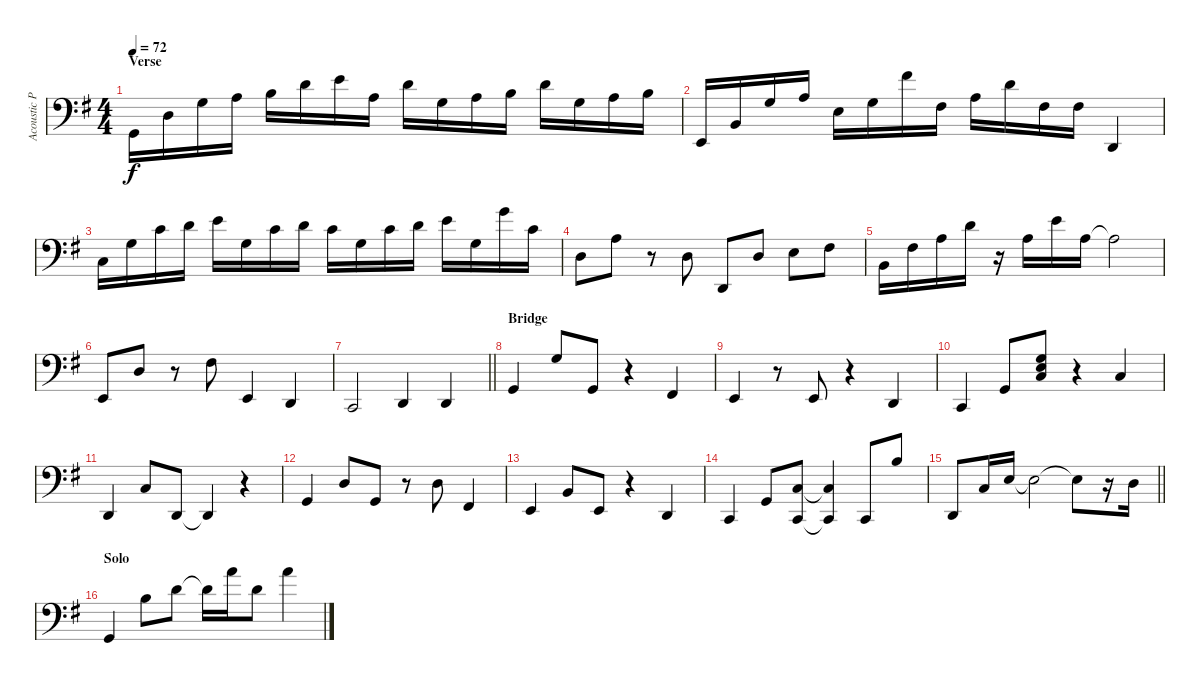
\track ("Acoustic Piano (Staff 2)" "Acoustic P") {instrument acousticgrandpiano}
\staff {score}
\tuning (E4 B3 G3 D3 A2 E2 B1) {hide}
\ts (4 4)
\section ("" "Verse")
\tempo 72
\clef f4
\ks g
3.6.16{dy f} 0.4.16 0.3.16 2.3.16 0.2.16 3.2.16 0.1.16 2.3.16 3.2.16 0.3.16 2.3.16 0.2.16 3.2.16 0.3.16 2.3.16 0.2.16 |
0.6.16 2.5.16 0.3.16 2.3.16 2.4.16 0.3.16 2.1.16 4.4.16 2.3.16 3.2.16 4.4.16 4.4.16 3.7.4 |
3.5.16 0.3.16 1.2.16 3.2.16 0.1.16 0.3.16 1.2.16 3.2.16 1.2.16 0.3.16 1.2.16 3.2.16 0.1.16 0.3.16 3.1.16 1.2.16 |
0.4.8 2.3.8 r.8 0.4.8 3.7.8 0.4.8 2.4.8 4.4.8 |
2.5.16 4.4.16 2.3.16 3.2.16 r.16 2.3.16 0.1.16 2.3.16 2.3{t}.2 |
0.6.8 0.4.8 r.8 4.4.8 0.6.4 3.7.4 |
\barLineRight lightlight
1.7.2 3.7.4 3.7.4 |
\section ("" "Bridge")
3.6.4 0.3.8 3.6.8 r.4 2.6.4 |
0.6.4 r.8 0.6.8 r.4 3.7.4 |
1.7.4 3.6.8 (0.3 2.4 3.5).8 r.4 3.5.4 |
3.7.4 3.5.8 3.7.8 3.7{t}.4 r.4 |
3.6.4 0.4.8 3.6.8 r.8 0.4.8 2.6.4 |
0.6.4 2.5.8 0.6.8 r.4 3.7.4 |
1.7.4 3.6.8 (3.5 1.7).8 (3.5{t} 1.7{t}).4 1.7.8 0.2.8 |
\barLineRight lightlight
3.7.8 3.5.16 2.4.16 2.4{t}.2 2.4{t}.8 r.16 0.4.16 |
\section ("" "Solo")
3.6.4 0.2.8 3.2.8 3.2{t}.16 5.1.16 3.2.8 5.1.4
